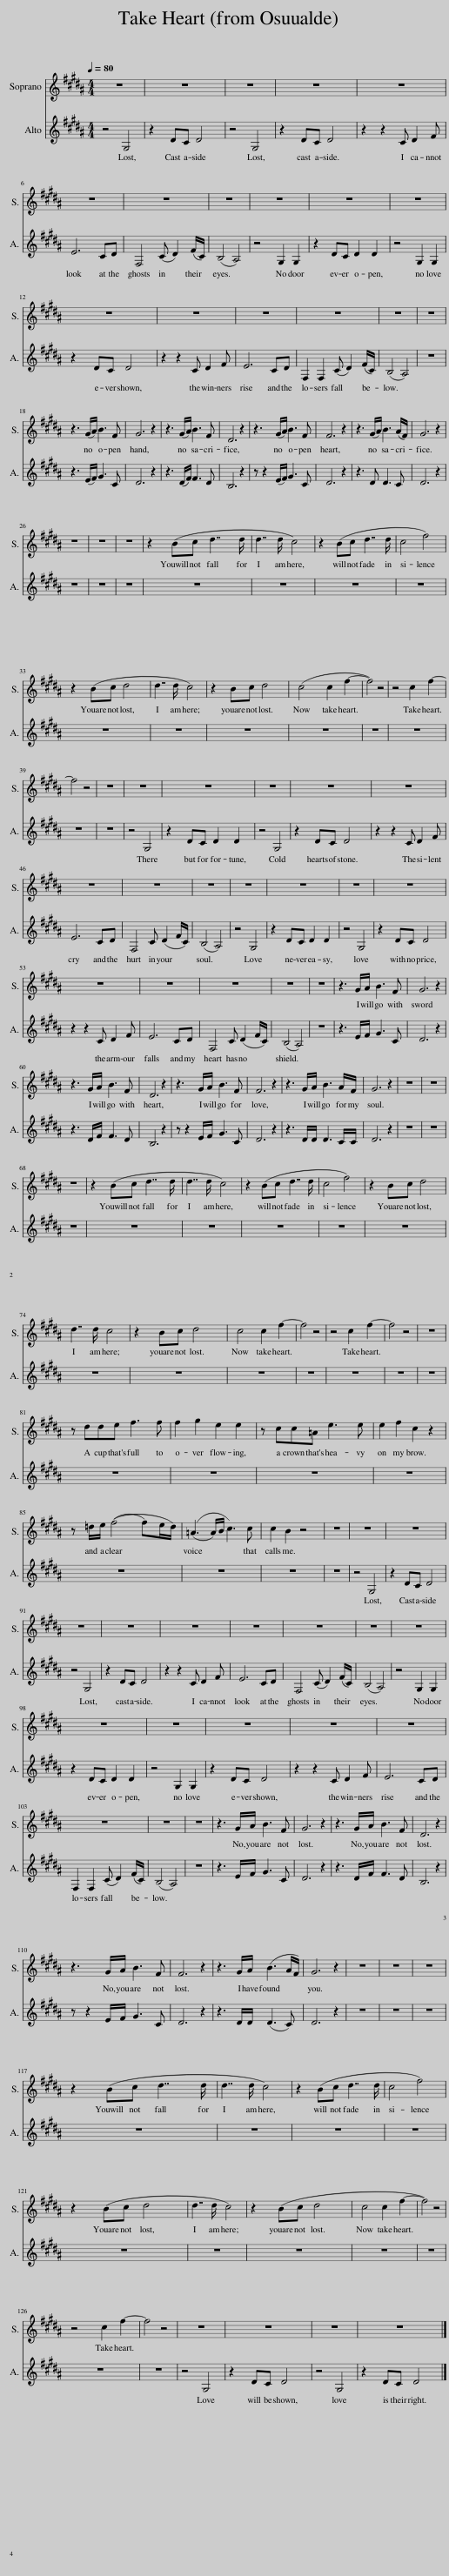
X:1
%%score 1 2
L:1/8
Q:1/4=80
M:4/4
I:linebreak $
K:B
V:1 treble
V:2 treble
V:1
 z8 | z8 | z8 | z8 | z8 |$ %5
 z8 | z8 | z8 | z8 | z8 | %10
 z8 |$ z8 | z8 | z8 | z8 | %15
 z8 | z8 |$ z3 (G/A/) B3 F | G6 z2 | z3 (G/A/) B3 F | %20
 D6 z2 | z3 (G/A/) B3 F | F6 z2 | z3 (G/A/) B3 (A/F/) | G6 z2 |$ %25
 z8 | z8 | z8 | z2 (Bc d7/2 d/ | d7/2 d/ c4) | %30
 z2 (Bc d7/2 d/ | c4 f4) |$ z2 (Bc d4 | d7/2 d/ c4) | z2 Bc d4 | %35
 (c4 c2 f2- | f4) z4 | z4 c2 f2- |$ f4 z4 | z8 | %40
 z8 | z8 | z8 | z8 | z8 |$ %45
 z8 | z8 | z8 | z8 | z8 | %50
 z8 | z8 |$ z8 | z8 | z8 | %55
 z8 | z8 | z3 G/A/ B3 F | G6 z2 |$ z3 G/A/ B3 F | %60
 D6 z2 | z3 G/A/ B3 F | F6 z2 | z3 G/A/ B3 A/F/ | G6 z2 | %65
 z8 | z8 |$ z8 | z2 (Bc d7/2 d/ | d7/2 d/ c4) | %70
 z2 (Bc d7/2 d/ | c4 f4) | z2 Bc d4 |$ d7/2 d/ c4 | z2 Bc d4 | %75
 c4 c2 f2- | f4 z4 | z4 c2 f2- | f4 z4 | z8 |$ %80
 z dde f3 f | f2 g2 e2 e2 | z cc=A e3 e | e2 f2 c2 z2 |$ z =d/e/ ((f4 f)e/d/) | %85
 ((=A3 A/)B/ c3) c | c2 B2 z4 | z8 | z8 | z8 |$ %90
 z8 | z8 | z8 | z8 | z8 | %95
 z8 | z8 |$ z8 | z8 | z8 | %100
 z8 | z8 |$ z8 | z8 | z8 | %105
 z3 G/A/ B3 F | G6 z2 | z3 G/A/ B3 F | D6 z2 |$ z3 G/A/ B3 F | %110
 F6 z2 | z3 G/A/ (B3 A/F/) | G6 z2 | z8 | z8 | %115
 z8 |$ z2 (Bc d7/2 d/ | d7/2 d/ c4) | z2 (Bc d7/2 d/ | c4 f4) |$ %120
 z2 (Bc d4 | d7/2 d/ c4) | z2 (Bc d4 | c4 c2 f2- | f4) z4 |$ %125
 z4 c2 f2- | f4 z4 | z8 | z8 | z8 | %130
 z8 |] %131
V:2
 z4 G,4 | z2 DC D4 | z4 G,4 | z2 DC D4 | z2 z2 C D2 F |$ %5
 E6 CD | F,4 (C D2) (F/C/) | (B,4 A,4) | z4 G,2 G,2 | z2 DC D2 D2 | %10
 z4 G,2 G,2 |$ z2 DC D4 | z2 z2 C D2 F | E6 CD | F,2 F,2 (C D2) (F/C/) | %15
 (B,4 A,4) | z8 |$ z3 (E/F/) G3 C | D6 z2 | z3 (D/F/) F3 D | %20
 B,6 z2 | z z2 (E/F/) G3 C | D6 z2 | z3 D D3 C | D6 z2 |$ %25
 z8 | z8 | z8 | z8 | z8 | %30
 z8 | z8 |$ z8 | z8 | z8 | %35
 z8 | z8 | z8 |$ z8 | z8 | %40
 z4 G,4 | z2 DC D2 D2 | z4 G,4 | z2 DC D4 | z2 z2 C D2 F |$ %45
 E6 CD | F,4 C (D2 F/C/) | (B,4 A,4) | z4 G,4 | z2 DC D2 D2 | %50
 z4 G,4 | z2 DC D4 |$ z2 z2 C D2 F | E6 CD | F,4 C (D2 F/C/) | %55
 (B,4 A,4) | z8 | z3 E/F/ G3 C | D6 z2 |$ z3 D/F/ F3 D | %60
 B,6 z2 | z z2 E/F/ G3 C | D6 z2 | z3 D/D/ D3 C/C/ | D6 z2 | %65
 z8 | z8 |$ z8 | z8 | z8 | %70
 z8 | z8 | z8 |$ z8 | z8 | %75
 z8 | z8 | z8 | z8 | z8 |$ %80
 z8 | z8 | z8 | z8 |$ z8 | %85
 z8 | z8 | z8 | z4 G,4 | z2 DC D4 |$ %90
 z4 G,4 | z2 DC D4 | z2 z2 C D2 F | E6 CD | F,4 (C D2) (F/C/) | %95
 (B,4 A,4) | z4 G,2 G,2 |$ z2 DC D2 D2 | z4 G,2 G,2 | z2 DC D4 | %100
 z2 z2 C D2 F | E6 CD |$ F,2 F,2 (C D2) (F/C/) | (B,4 A,4) | z8 | %105
 z3 E/F/ G3 C | D6 z2 | z3 D/F/ F3 D | B,6 z2 |$ z z2 E/F/ G3 C | %110
 D6 z2 | z3 D/D/ (D3 C) | D6 z2 | z8 | z8 | %115
 z8 |$ z8 | z8 | z8 | z8 |$ %120
 z8 | z8 | z8 | z8 | z8 |$ %125
 z8 | z8 | z4 G,4 | z2 DC D4 | z4 G,4 | %130
 z2 DC D4 |] %131
